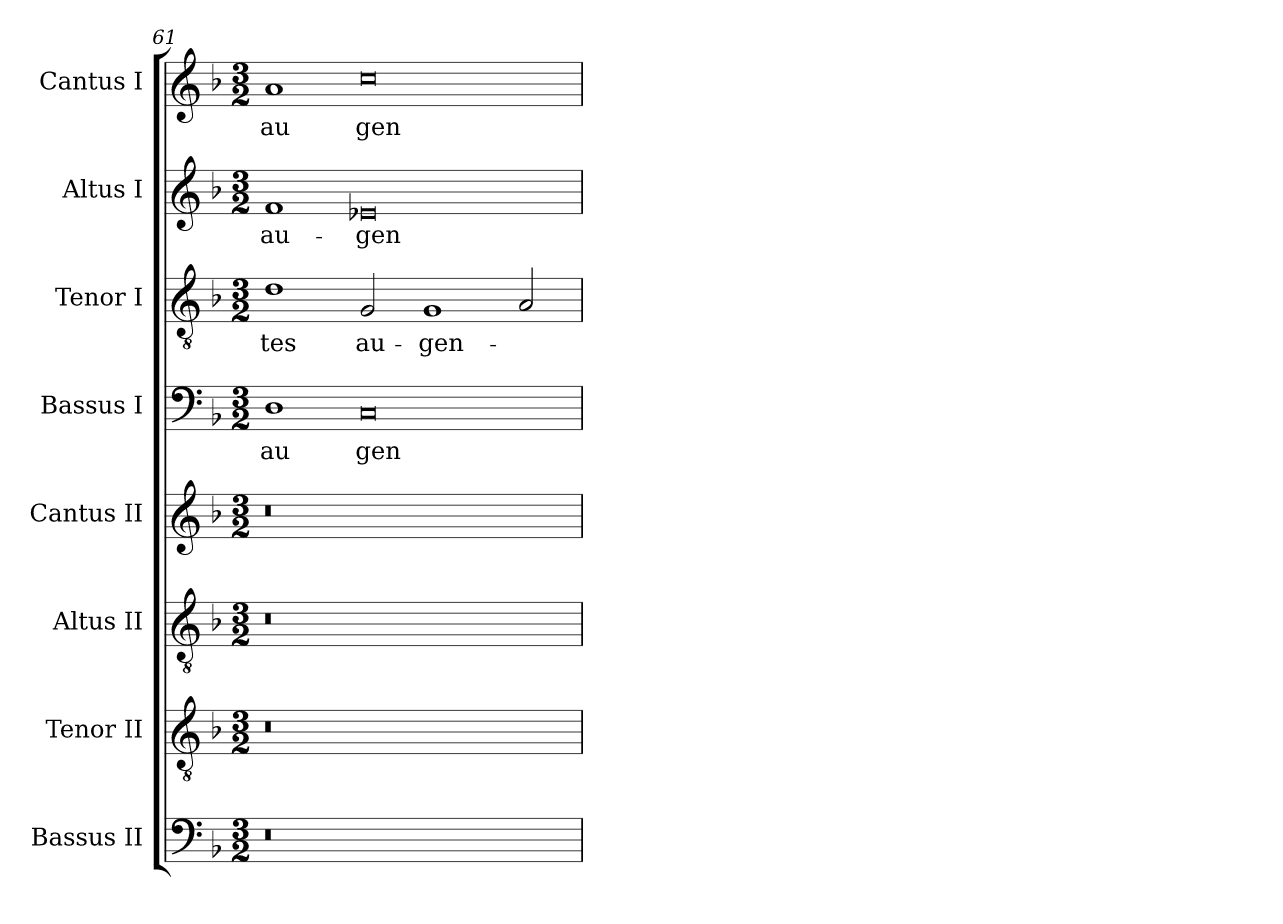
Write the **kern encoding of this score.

**kern	**kern	**kern	**kern	**kern	**text	**kern	**text	**kern	**text	**kern	**text
*part8	*part7	*part6	*part5	*part4	*part4	*part3	*part3	*part2	*part2	*part1	*part1
*staff8	*staff7	*staff6	*staff5	*staff4	*staff4	*staff3	*staff3	*staff2	*staff2	*staff1	*staff1
*I"Bassus II	*I"Tenor II	*I"Altus II	*I"Cantus II	*I"Bassus I	*	*I"Tenor I	*	*I"Altus I	*	*I"Cantus I	*
*clefF4	*clefGv2	*clefGv2	*clefG2	*clefF4	*	*clefGv2	*	*clefG2	*	*clefG2	*
*k[b-]	*k[b-]	*k[b-]	*k[b-]	*k[b-]	*	*k[b-]	*	*k[b-]	*	*k[b-]	*
*F:	*F:	*F:	*F:	*F:	*	*F:	*	*F:	*	*F:	*
*M3/2	*M3/2	*M3/2	*M3/2	*M3/2	*	*M3/2	*	*M3/2	*	*M3/2	*
=61	=61	=61	=61	=61	=61	=61	=61	=61	=61	=61	=61
!	!	!	!	!	!LO:LY:b:cj	!	!LO:LY:b:cj	!	!LO:LY:b:cj	!	!LO:LY:b:cj
0.r	0.r	0.r	0.r	1D	au	1d	-tes	1f	au-	1a	au
!	!	!	!	!	!LO:LY:b:cj	!	!LO:LY:b:cj	!	!LO:LY:b:cj	!	!LO:LY:b:cj
.	.	.	.	0C	gen	2G/	au-	0e-X	-gen-	0cc	gen
!	!	!	!	!	!	!	!LO:LY:b	!	!	!	!
.	.	.	.	.	.	1G	-gen-	.	.	.	.
.	.	.	.	.	.	2A/	.	.	.	.	.
=	=	=	=	=	=	=	=	=	=	=	=
*-	*-	*-	*-	*-	*-	*-	*-	*-	*-	*-	*-
